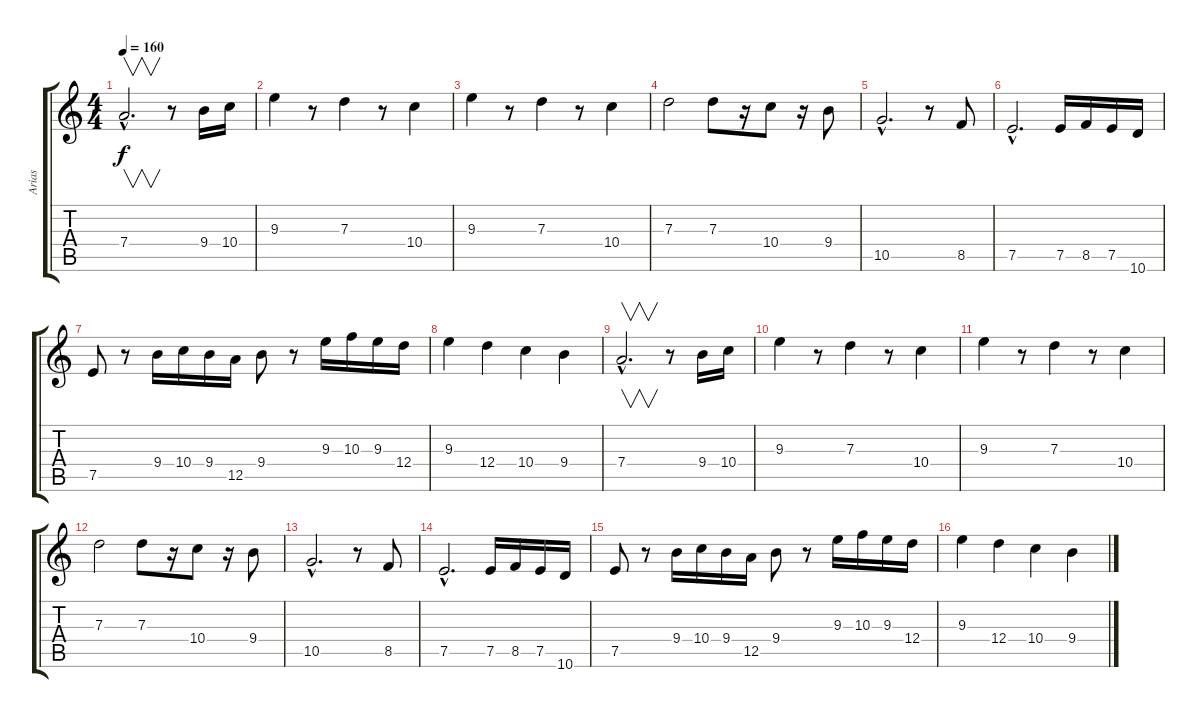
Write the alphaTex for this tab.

\track ("Arias" "Arias") {instrument distortionguitar}
\staff {score tabs}
\tuning (E4 B3 G3 D3 A2 E2) {hide}
\ts (4 4)
\tempo 160
\clef g2
\ks c
7.4{hac}.2{v d dy f instrument distortionguitar} r.8 9.4.16 10.4.16 |
9.3.4 r.8 7.3.4 r.8 10.4.4 |
9.3.4 r.8 7.3.4 r.8 10.4.4 |
7.3.2 7.3.8 r.16 10.4.8 r.16 9.4.8 |
10.5{hac}.2{d} r.8 8.5.8 |
7.5{hac}.2{d} 7.5.16 8.5.16 7.5.16 10.6.16 |
7.5.8 r.8 9.4.16 10.4.16 9.4.16 12.5.16 9.4.8 r.8 9.3.16 10.3.16 9.3.16 12.4.16 |
9.3.4 12.4.4 10.4.4 9.4.4 |
7.4{hac}.2{v d} r.8 9.4.16 10.4.16 |
9.3.4 r.8 7.3.4 r.8 10.4.4 |
9.3.4 r.8 7.3.4 r.8 10.4.4 |
7.3.2 7.3.8 r.16 10.4.8 r.16 9.4.8 |
10.5{hac}.2{d} r.8 8.5.8 |
7.5{hac}.2{d} 7.5.16 8.5.16 7.5.16 10.6.16 |
7.5.8 r.8 9.4.16 10.4.16 9.4.16 12.5.16 9.4.8 r.8 9.3.16 10.3.16 9.3.16 12.4.16 |
9.3.4 12.4.4 10.4.4 9.4.4
